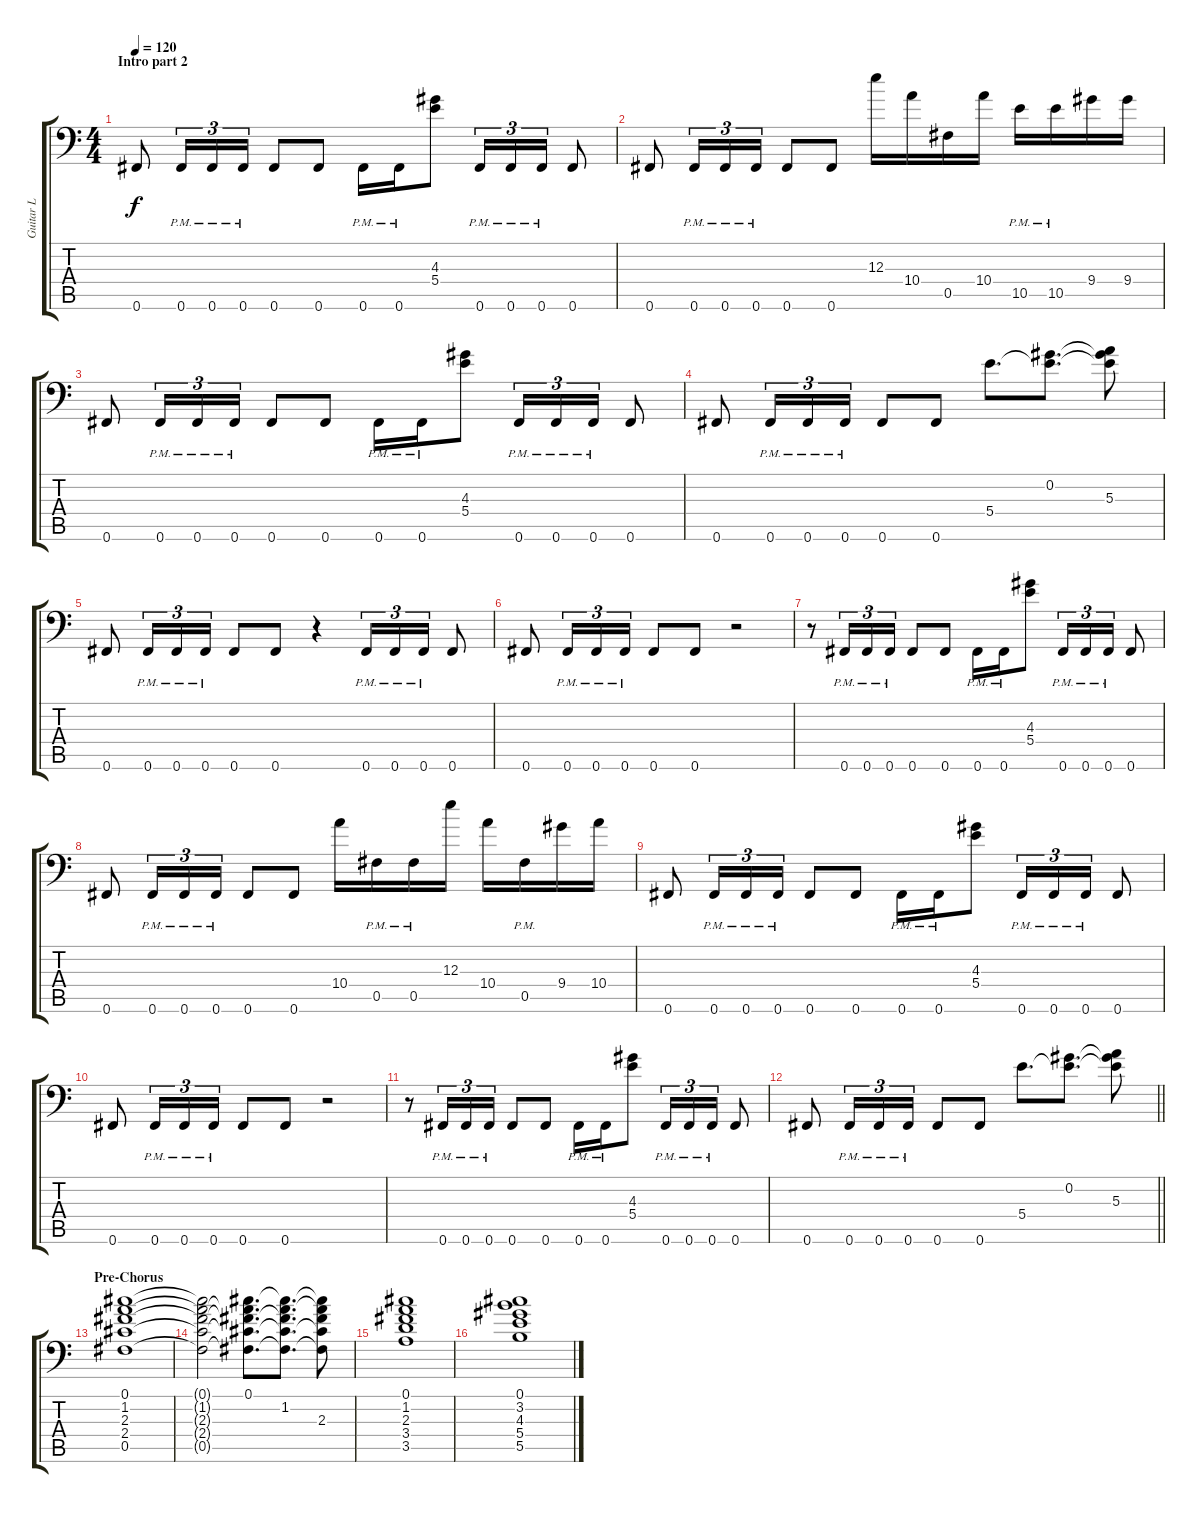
\track ("Guitar L" "Guitar L") {instrument distortionguitar}
\staff {score tabs}
\tuning (Db4 Ab3 E3 B2 Gb2 Gb1) {hide}
\ts (4 4)
\section ("" "Intro part 2")
\tempo 120
\clef f4
\ks c
0.6.8{dy f} 0.6{pm}.16{tu (3 2)} 0.6{pm}.16{tu (3 2)} 0.6{pm}.16{tu (3 2)} 0.6.8 0.6.8 0.6{pm}.16 0.6{pm}.16 (4.3 5.4).8 0.6{pm}.16{tu (3 2)} 0.6{pm}.16{tu (3 2)} 0.6{pm}.16{tu (3 2)} 0.6.8 |
0.6.8 0.6{pm}.16{tu (3 2)} 0.6{pm}.16{tu (3 2)} 0.6{pm}.16{tu (3 2)} 0.6.8 0.6.8 12.3.16 10.4.16 0.5.16 10.4.16 10.5{pm}.16 10.5{pm}.16 9.4.16 9.4.16 |
0.6.8 0.6{pm}.16{tu (3 2)} 0.6{pm}.16{tu (3 2)} 0.6{pm}.16{tu (3 2)} 0.6.8 0.6.8 0.6{pm}.16 0.6{pm}.16 (4.3 5.4).8 0.6{pm}.16{tu (3 2)} 0.6{pm}.16{tu (3 2)} 0.6{pm}.16{tu (3 2)} 0.6.8 |
0.6.8 0.6{pm}.16{tu (3 2)} 0.6{pm}.16{tu (3 2)} 0.6{pm}.16{tu (3 2)} 0.6.8 0.6.8 5.4.8{d} (0.2 5.4{t}).8{d} (0.2{t} 5.3 5.4{t}).8 |
0.6.8 0.6{pm}.16{tu (3 2)} 0.6{pm}.16{tu (3 2)} 0.6{pm}.16{tu (3 2)} 0.6.8 0.6.8 r.4 0.6{pm}.16{tu (3 2)} 0.6{pm}.16{tu (3 2)} 0.6{pm}.16{tu (3 2)} 0.6.8 |
0.6.8 0.6{pm}.16{tu (3 2)} 0.6{pm}.16{tu (3 2)} 0.6{pm}.16{tu (3 2)} 0.6.8 0.6.8 r.2 |
r.8 0.6{pm}.16{tu (3 2)} 0.6{pm}.16{tu (3 2)} 0.6{pm}.16{tu (3 2)} 0.6.8 0.6.8 0.6{pm}.16 0.6{pm}.16 (4.3 5.4).8 0.6{pm}.16{tu (3 2)} 0.6{pm}.16{tu (3 2)} 0.6{pm}.16{tu (3 2)} 0.6.8 |
0.6.8 0.6{pm}.16{tu (3 2)} 0.6{pm}.16{tu (3 2)} 0.6{pm}.16{tu (3 2)} 0.6.8 0.6.8 10.4.16 0.5{pm}.16 0.5{pm}.16 12.3.16 10.4.16 0.5{pm}.16 9.4.16 10.4.16 |
0.6.8 0.6{pm}.16{tu (3 2)} 0.6{pm}.16{tu (3 2)} 0.6{pm}.16{tu (3 2)} 0.6.8 0.6.8 0.6{pm}.16 0.6{pm}.16 (4.3 5.4).8 0.6{pm}.16{tu (3 2)} 0.6{pm}.16{tu (3 2)} 0.6{pm}.16{tu (3 2)} 0.6.8 |
0.6.8 0.6{pm}.16{tu (3 2)} 0.6{pm}.16{tu (3 2)} 0.6{pm}.16{tu (3 2)} 0.6.8 0.6.8 r.2 |
r.8 0.6{pm}.16{tu (3 2)} 0.6{pm}.16{tu (3 2)} 0.6{pm}.16{tu (3 2)} 0.6.8 0.6.8 0.6{pm}.16 0.6{pm}.16 (4.3 5.4).8 0.6{pm}.16{tu (3 2)} 0.6{pm}.16{tu (3 2)} 0.6{pm}.16{tu (3 2)} 0.6.8 |
\barLineRight lightlight
0.6.8 0.6{pm}.16{tu (3 2)} 0.6{pm}.16{tu (3 2)} 0.6{pm}.16{tu (3 2)} 0.6.8 0.6.8 5.4.8{d} (0.2 5.4{t}).8{d} (0.2{t} 5.3 5.4{t}).8 |
\section ("" "Pre-Chorus")
(0.1 1.2 2.3 2.4 0.5).1 |
(0.1{t} 1.2{t} 2.3{t} 2.4{t} 0.5{t}).2 (0.1 1.2{t} 2.3{t} 2.4{t} 0.5{t}).8{d} (0.1{t} 1.2 2.3{t} 2.4{t} 0.5{t}).8{d} (0.1{t} 1.2{t} 2.3 2.4{t} 0.5{t}).8 |
(0.1 1.2 2.3 3.4 3.5).1 |
(0.1 3.2 4.3 5.4 5.5).1
